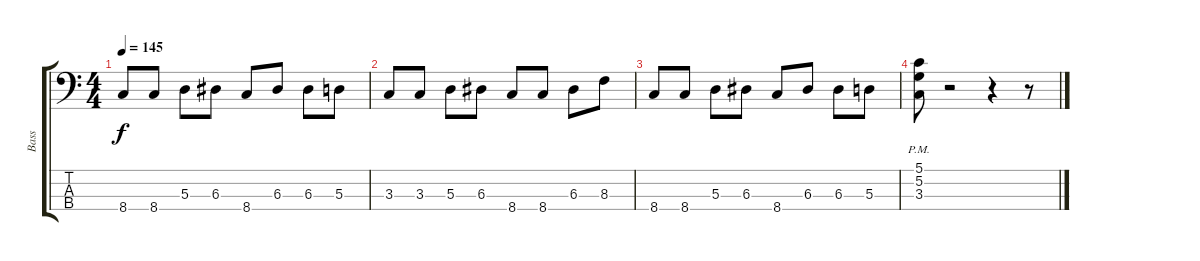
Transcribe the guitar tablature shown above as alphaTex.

\track ("Bass" "Bass") {instrument electricbassfinger}
\staff {score tabs}
\tuning (G2 D2 A1 E1) {hide}
\ts (4 4)
\tempo 145
\clef f4
\ks c
8.4.8{dy f} 8.4.8 5.3.8 6.3.8 8.4.8 6.3.8 6.3.8 5.3.8 |
3.3.8 3.3.8 5.3.8 6.3.8 8.4.8 8.4.8 6.3.8 8.3.8 |
8.4.8 8.4.8 5.3.8 6.3.8 8.4.8 6.3.8 6.3.8 5.3.8 |
(5.1{pm} 5.2 3.3).8 r.2 r.4 r.8
